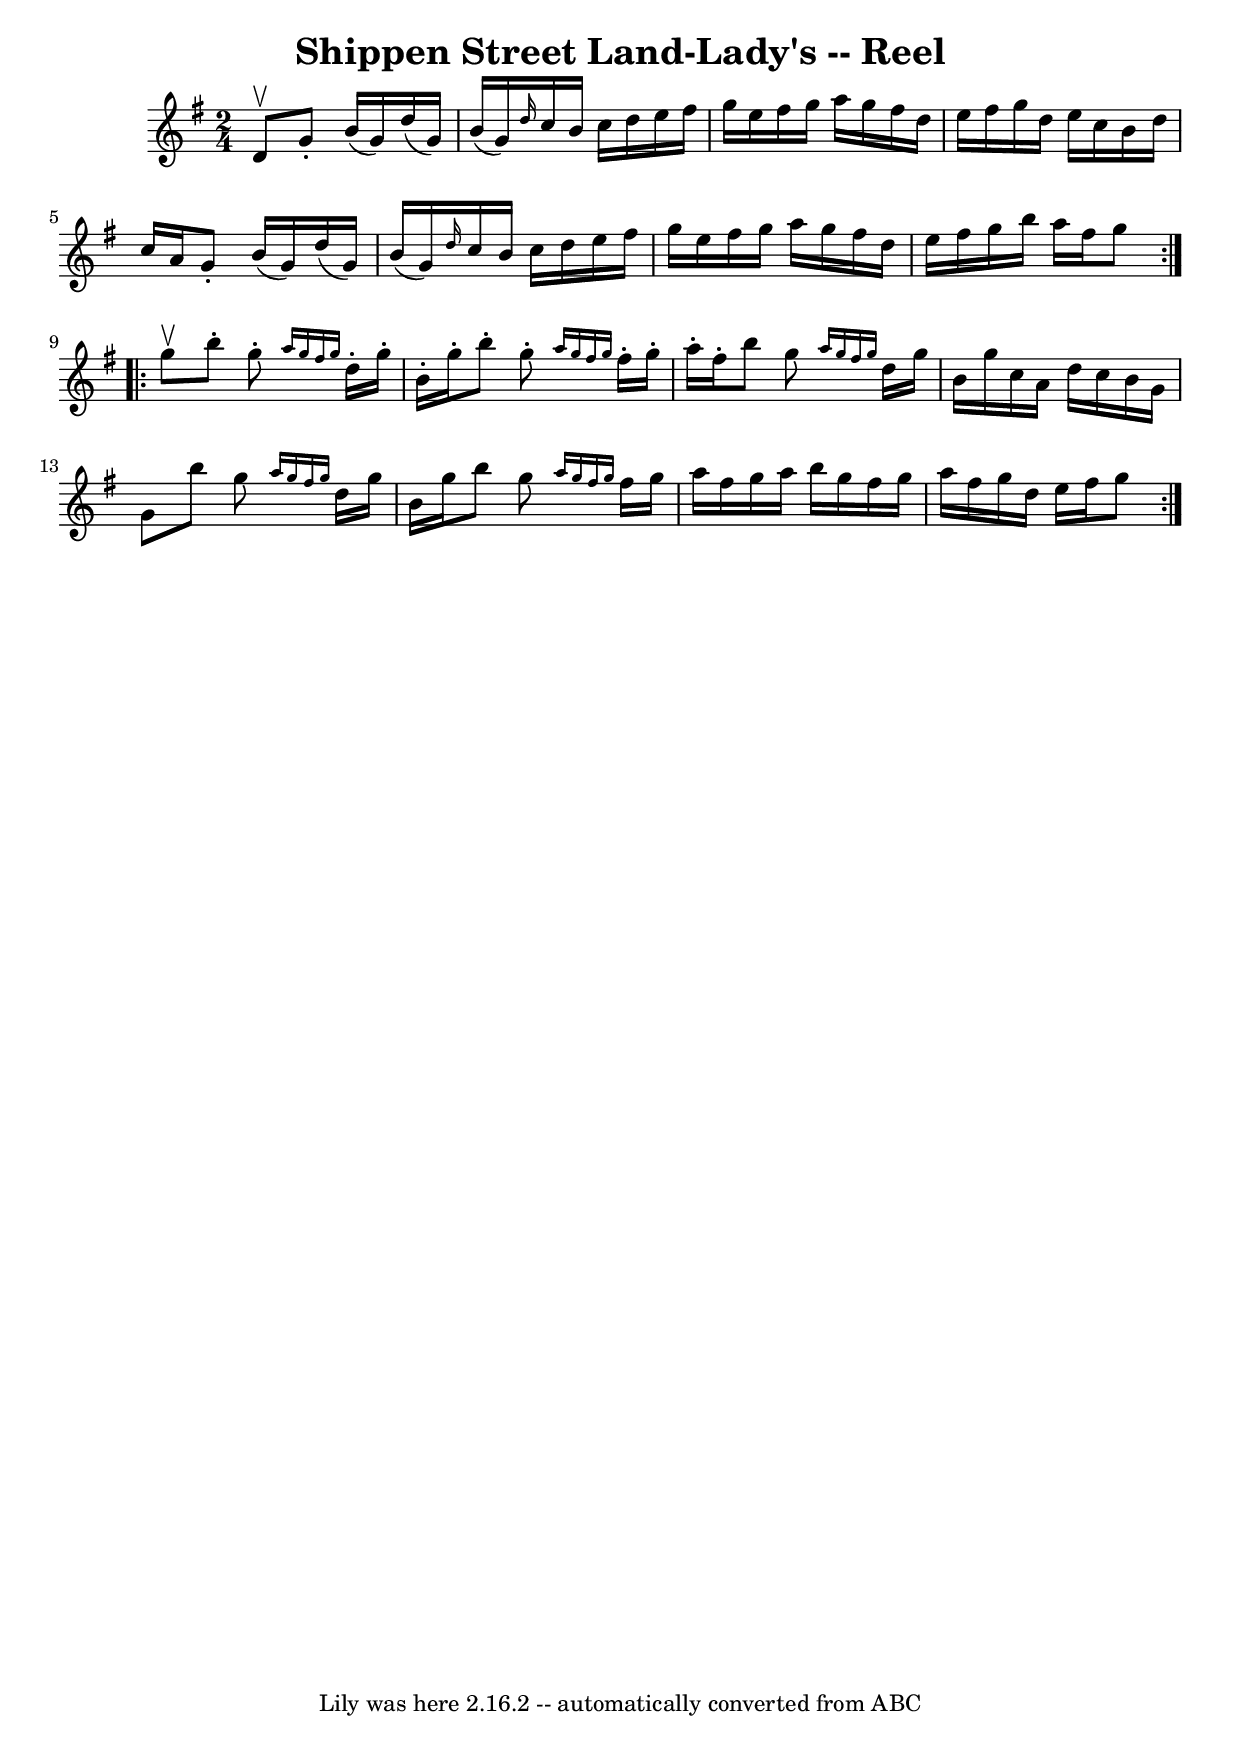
\version "2.16.2"
\include "Mammoth.ily"
\header {
  %% book = "Ryan's Mammoth Collection"
  crossRefNumber = "1"
  footnotes = "\\\\283"
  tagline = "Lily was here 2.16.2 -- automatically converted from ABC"
  title = "Shippen Street Land-Lady's -- Reel"

}
voicedefault =  {



  \repeat volta 2 {

    \time 2/4 
    \key g \major     d'8^\upbow  |
    g'8-. b'16 (g'16)        d''16 (g'16) b'16 (g'16)    |
    \grace { d''16  
	   } c''16       b'16 c''16 d''16 e''16 fis''16 g''16 e''16     |
         fis''16 g''16 a''16 g''16 fis''16 d''16 e''16 fis''16      |
    g''16 d''16 e''16 c''16 b'16 d''16 c''16 a'16    |
    g'8-. b'16 (g'16) d''16 (g'16) b'16 (g'16)   |
    \grace { d''16  
	   } c''16 b'16 c''16 d''16 e''16        fis''16 g''16 e''16     |
    fis''16 g''16 a''16 g''16         fis''16 d''16 e''16 fis''16     |
    g''16 b''16 a''16    
    fis''16 g''8    
  }     
  \repeat volta 2 {     g''8^\upbow  |
    b''8-.  
    g''8-. \grace { a''16 g''16 fis''16 g''16   		   } d''16-. g''16-. b'16-. g''16-.    |
    b''8-. g''8-. \grace { a''16    
			     g''16 fis''16 g''16   			   } fis''16-. g''16-. a''16-. fis''16-.     |
    b''8 g''8  \grace { a''16 g''16 fis''16 g''16  
		      }       d''16 g''16 b'16 g''16     |
    c''16 a'16 d''16 c''16       b'16 g'16 g'8     |
    b''8 g''8  \grace { a''16 g''16  
			fis''16 g''16   		      } d''16 g''16 b'16 g''16     |
    b''8    
    g''8  \grace { a''16 g''16 fis''16 g''16  
		 } fis''16 g''16         a''16 fis''16     |
    g''16 a''16 b''16 g''16 fis''16         g''16 a''16 fis''16     |
    g''16 d''16 e''16 fis''16    
    g''8    
  }   

}

\score{
  <<

    \context Staff="default"
    {
      \voicedefault 
      
    }

  >>
  \layout {
    
  }
  \midi {
  }

}
